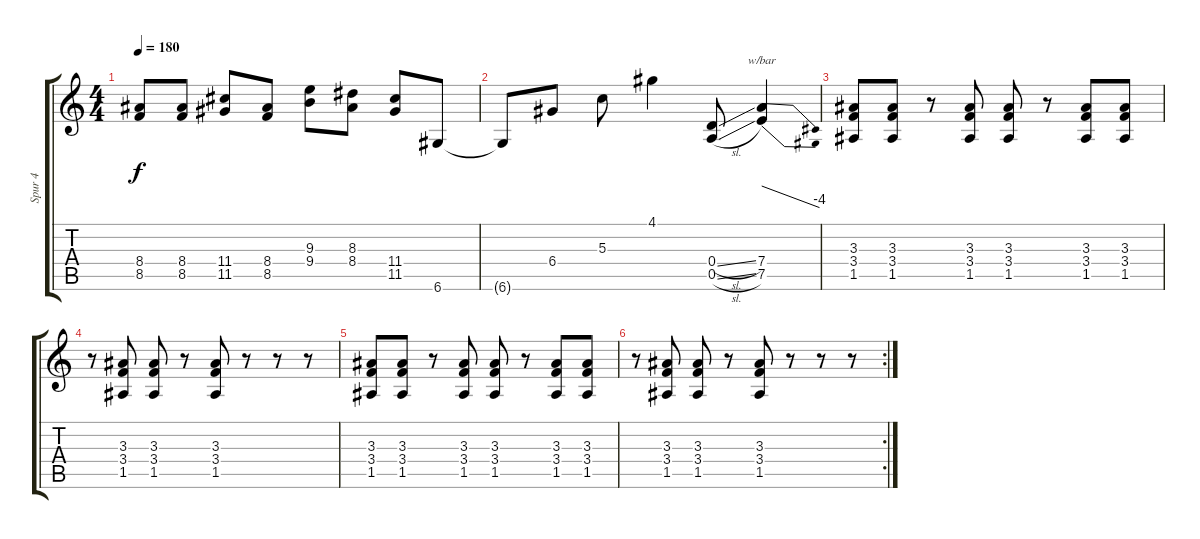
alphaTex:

\track ("Spur 4" "Spur 4") {instrument distortionguitar}
\staff {score tabs}
\tuning (E4 B3 G3 D3 A2 D2) {hide}
\ts (4 4)
\tempo 180
\clef g2
\ks c
(8.4 8.5).8{dy f} (8.4 8.5).8 (11.4 11.5).8 (8.4 8.5).8 (9.3 9.4).8 (8.3 8.4).8 (11.4 11.5).8 6.6.8 |
6.6{t}.8 6.4.8 5.3.8 4.1.4 (0.4{sl} 0.5{sl}).8 (7.4 7.5).4{tbe (dive default 0 0 60 -16)} |
(3.3 3.4 1.5).8 (3.3 3.4 1.5).8 r.8 (3.3 3.4 1.5).8 (3.3 3.4 1.5).8 r.8 (3.3 3.4 1.5).8 (3.3 3.4 1.5).8 |
r.8 (3.3 3.4 1.5).8 (3.3 3.4 1.5).8 r.8 (3.3 3.4 1.5).8 r.8 r.8 r.8 |
(3.3 3.4 1.5).8 (3.3 3.4 1.5).8 r.8 (3.3 3.4 1.5).8 (3.3 3.4 1.5).8 r.8 (3.3 3.4 1.5).8 (3.3 3.4 1.5).8 |
\rc 2
r.8 (3.3 3.4 1.5).8 (3.3 3.4 1.5).8 r.8 (3.3 3.4 1.5).8 r.8 r.8 r.8
